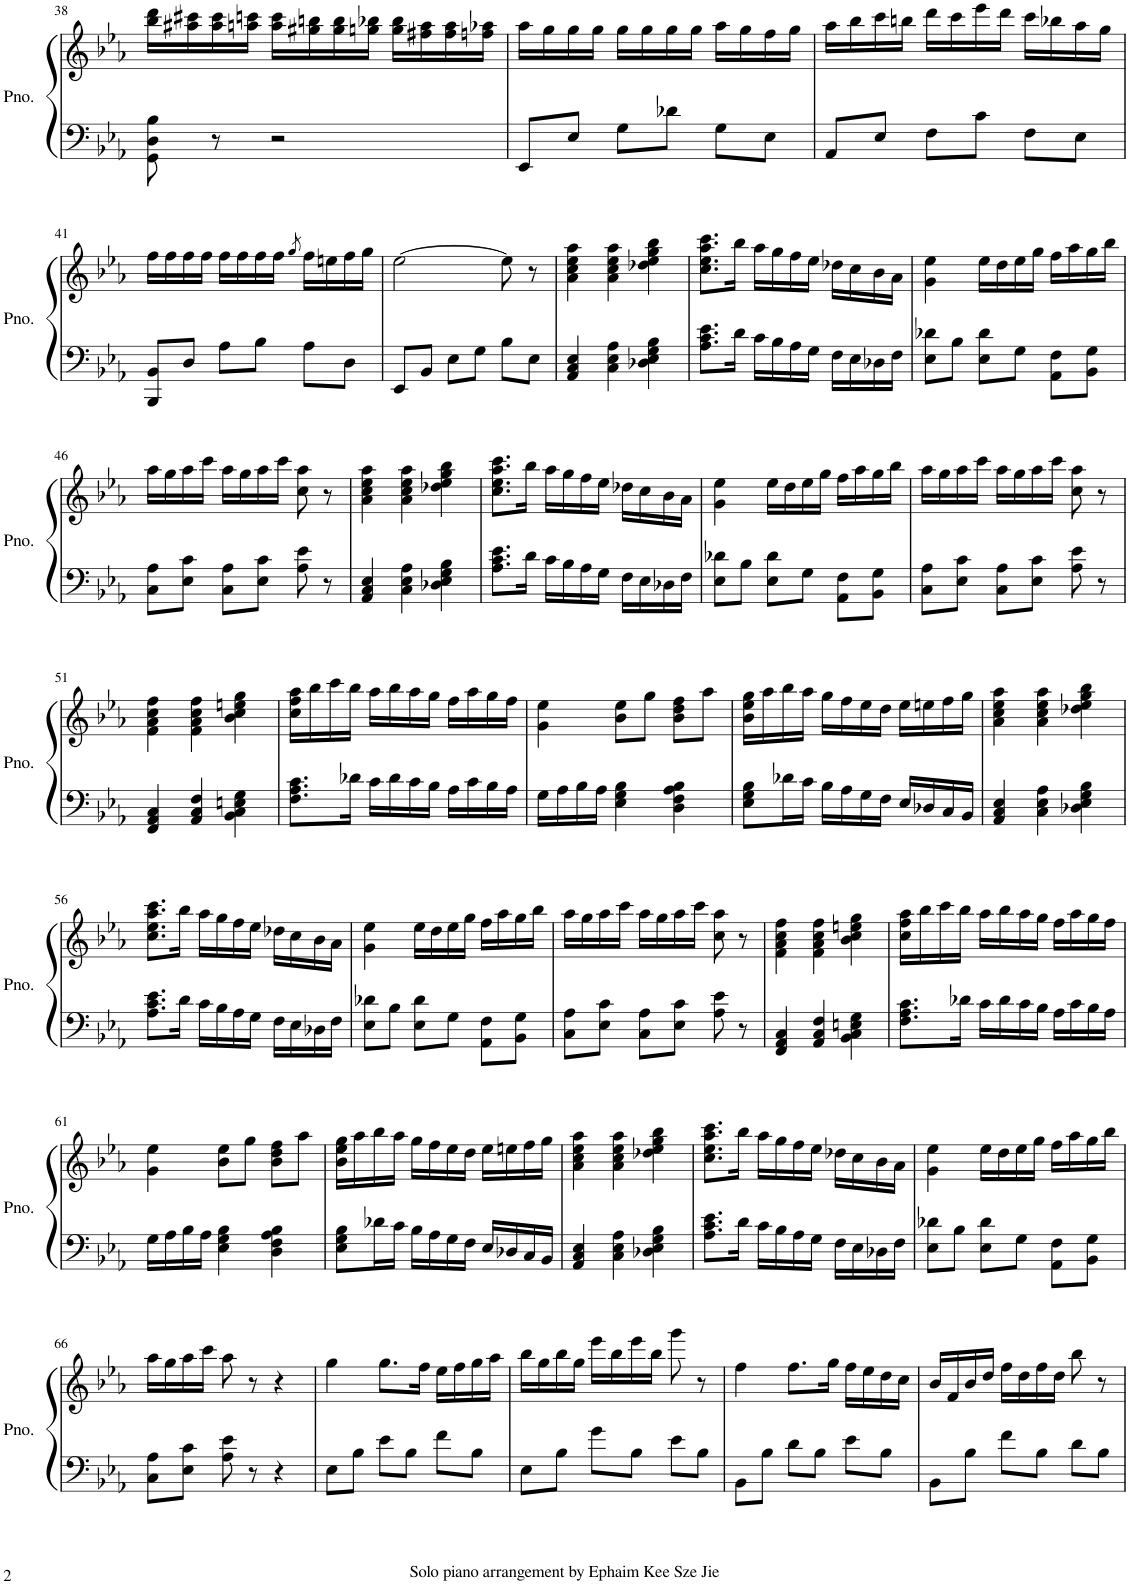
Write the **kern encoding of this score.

**kern	**kern
*part1	*part1
*staff2	*staff1
*I"Piano	*
*I'Pno.	*
!!LO:PB:g=z
*clefF4	*clefG2
*k[b-e-a-]	*k[b-e-a-]
*M3/4	*M3/4
=38	=38
8GG\ 8D\ 8B-\	16bb-\ 16ddd\LL
.	16aa#X\ 16ccc#X\
8r	16aa#\ 16ccc#\
.	16aan\ 16cccn\JJ
2r	16aa\ 16ccc\LL
.	16gg#X\ 16bbn\
.	16gg#\ 16bb\
.	16ggn\ 16bb-X\JJ
.	16gg\ 16bb-\LL
.	16ff#X\ 16aa\
.	16ff#\ 16aa\
.	16ffn\ 16aa-X\JJ
=39	=39
8EE-/L	16aa-\LL
.	16gg\
8E-/J	16gg\
.	16gg\JJ
8G\L	16gg\LL
.	16gg\
8d-X\J	16gg\
.	16gg\JJ
8G\L	16aa-\LL
.	16gg\
8E-\J	16ff\
.	16gg\JJ
=40	=40
8AA-/L	16aa-\LL
.	16bb-\
8E-/J	16ccc\
.	16bbn\JJ
8F\L	16ddd\LL
.	16ccc\
8c\J	16eee-\
.	16ddd\JJ
8F\L	16ccc\LL
.	16bb-X\
8E-\J	16aa-\
.	16gg\JJ
!!LO:LB:g=z
=41	=41
8BBB-/ 8BB-/L	16ff\LL
.	16ff\
8D/J	16ff\
.	16ff\JJ
8A-\L	16ff\LL
.	16ff\
8B-\J	16ff\
.	16ff\JJ
.	8qgg/
8A-\L	16ff\LL
.	16een\
8D\J	16ff\
.	16gg\JJ
=42	=42
8EE-/L	[2ee-\
8BB-/J	.
8E-\L	.
8G\J	.
8B-\L	8ee-\]
8E-\J	8r
=43	=43
4AA-/ 4C/ 4E-/	4a-\ 4cc\ 4ee-\ 4aa-\
4C\ 4E-\ 4A-\	4a-\ 4cc\ 4ee-\ 4aa-\
4D-X\ 4E-\ 4G\ 4B-\	4dd-X\ 4ee-\ 4gg\ 4bb-\
=44	=44
8.A-\ 8.c\ 8.e-\L	8.cc\ 8.ee-\ 8.aa-\ 8.ccc\L
16d\Jk	16bb-\Jk
16c\LL	16aa-\LL
16B-\	16gg\
16A-\	16ff\
16G\JJ	16ee-\JJ
16F\LL	16dd-X\LL
16E-\	16cc\
16D-X\	16b-\
16F\JJ	16a-\JJ
=45	=45
8E-\ 8d-X\L	4g\ 4ee-\
8B-\J	.
8E-\ 8d-\L	16ee-\LL
.	16dd\
8G\J	16ee-\
.	16gg\JJ
8AA-\ 8F\L	16ff\LL
.	16aa-\
8BB-\ 8G\J	16gg\
.	16bb-\JJ
!!LO:LB:g=z
=46	=46
8C\ 8A-\L	16aa-\LL
.	16gg\
8E-\ 8c\J	16aa-\
.	16ccc\JJ
8C\ 8A-\L	16aa-\LL
.	16gg\
8E-\ 8c\J	16aa-\
.	16ccc\JJ
8A-\ 8e-\	8cc\ 8aa-\
8r	8r
=47	=47
4AA-/ 4C/ 4E-/	4a-\ 4cc\ 4ee-\ 4aa-\
4C\ 4E-\ 4A-\	4a-\ 4cc\ 4ee-\ 4aa-\
4D-X\ 4E-\ 4G\ 4B-\	4dd-X\ 4ee-\ 4gg\ 4bb-\
=48	=48
8.A-\ 8.c\ 8.e-\L	8.cc\ 8.ee-\ 8.aa-\ 8.ccc\L
16d\Jk	16bb-\Jk
16c\LL	16aa-\LL
16B-\	16gg\
16A-\	16ff\
16G\JJ	16ee-\JJ
16F\LL	16dd-X\LL
16E-\	16cc\
16D-X\	16b-\
16F\JJ	16a-\JJ
=49	=49
8E-\ 8d-X\L	4g\ 4ee-\
8B-\J	.
8E-\ 8d-\L	16ee-\LL
.	16dd\
8G\J	16ee-\
.	16gg\JJ
8AA-\ 8F\L	16ff\LL
.	16aa-\
8BB-\ 8G\J	16gg\
.	16bb-\JJ
=50	=50
8C\ 8A-\L	16aa-\LL
.	16gg\
8E-\ 8c\J	16aa-\
.	16ccc\JJ
8C\ 8A-\L	16aa-\LL
.	16gg\
8E-\ 8c\J	16aa-\
.	16ccc\JJ
8A-\ 8e-\	8cc\ 8aa-\
8r	8r
!!LO:LB:g=z
=51	=51
4FF/ 4AA-/ 4C/	4f\ 4a-\ 4cc\ 4ff\
4AA-/ 4C/ 4F/	4f\ 4a-\ 4cc\ 4ff\
4BB-\ 4C\ 4En\ 4G\	4b-\ 4cc\ 4een\ 4gg\
=52	=52
8.F\ 8.A-\ 8.c\L	16cc\ 16ff\ 16aa-\LL
.	16bb-\
.	16ccc\
16d-X\Jk	16bb-\JJ
16c\LL	16aa-\LL
16d-\	16bb-\
16c\	16aa-\
16B-\JJ	16gg\JJ
16A-\LL	16ff\LL
16c\	16aa-\
16B-\	16gg\
16A-\JJ	16ff\JJ
=53	=53
16G\LL	4g\ 4ee-\
16A-\	.
16B-\	.
16A-\JJ	.
4E-\ 4G\ 4B-\	8b-\ 8ee-\L
.	8gg\J
4D\ 4F\ 4A-\ 4B-\	8b-\ 8dd\ 8ff\L
.	8aa-\J
=54	=54
8E-\ 8G\ 8B-\L	16b-\ 16ee-\ 16gg\LL
.	16aa-\
16d-X\L	16bb-\
16c\JJ	16aa-\JJ
16B-\LL	16gg\LL
16A-\	16ff\
16G\	16ee-\
16F\JJ	16dd\JJ
16E-/LL	16ee-\LL
16D-X/	16een\
16C/	16ff\
16BB-/JJ	16gg\JJ
=55	=55
4AA-/ 4C/ 4E-/	4a-\ 4cc\ 4ee-\ 4aa-\
4C\ 4E-\ 4A-\	4a-\ 4cc\ 4ee-\ 4aa-\
4D-X\ 4E-\ 4G\ 4B-\	4dd-X\ 4ee-\ 4gg\ 4bb-\
!!LO:LB:g=z
=56	=56
8.A-\ 8.c\ 8.e-\L	8.cc\ 8.ee-\ 8.aa-\ 8.ccc\L
16d\Jk	16bb-\Jk
16c\LL	16aa-\LL
16B-\	16gg\
16A-\	16ff\
16G\JJ	16ee-\JJ
16F\LL	16dd-X\LL
16E-\	16cc\
16D-X\	16b-\
16F\JJ	16a-\JJ
=57	=57
8E-\ 8d-X\L	4g\ 4ee-\
8B-\J	.
8E-\ 8d-\L	16ee-\LL
.	16dd\
8G\J	16ee-\
.	16gg\JJ
8AA-\ 8F\L	16ff\LL
.	16aa-\
8BB-\ 8G\J	16gg\
.	16bb-\JJ
=58	=58
8C\ 8A-\L	16aa-\LL
.	16gg\
8E-\ 8c\J	16aa-\
.	16ccc\JJ
8C\ 8A-\L	16aa-\LL
.	16gg\
8E-\ 8c\J	16aa-\
.	16ccc\JJ
8A-\ 8e-\	8cc\ 8aa-\
8r	8r
=59	=59
4FF/ 4AA-/ 4C/	4f\ 4a-\ 4cc\ 4ff\
4AA-/ 4C/ 4F/	4f\ 4a-\ 4cc\ 4ff\
4BB-\ 4C\ 4En\ 4G\	4b-\ 4cc\ 4een\ 4gg\
=60	=60
8.F\ 8.A-\ 8.c\L	16cc\ 16ff\ 16aa-\LL
.	16bb-\
.	16ccc\
16d-X\Jk	16bb-\JJ
16c\LL	16aa-\LL
16d-\	16bb-\
16c\	16aa-\
16B-\JJ	16gg\JJ
16A-\LL	16ff\LL
16c\	16aa-\
16B-\	16gg\
16A-\JJ	16ff\JJ
!!LO:LB:g=z
=61	=61
16G\LL	4g\ 4ee-\
16A-\	.
16B-\	.
16A-\JJ	.
4E-\ 4G\ 4B-\	8b-\ 8ee-\L
.	8gg\J
4D\ 4F\ 4A-\ 4B-\	8b-\ 8dd\ 8ff\L
.	8aa-\J
=62	=62
8E-\ 8G\ 8B-\L	16b-\ 16ee-\ 16gg\LL
.	16aa-\
16d-X\L	16bb-\
16c\JJ	16aa-\JJ
16B-\LL	16gg\LL
16A-\	16ff\
16G\	16ee-\
16F\JJ	16dd\JJ
16E-/LL	16ee-\LL
16D-X/	16een\
16C/	16ff\
16BB-/JJ	16gg\JJ
=63	=63
4AA-/ 4C/ 4E-/	4a-\ 4cc\ 4ee-\ 4aa-\
4C\ 4E-\ 4A-\	4a-\ 4cc\ 4ee-\ 4aa-\
4D-X\ 4E-\ 4G\ 4B-\	4dd-X\ 4ee-\ 4gg\ 4bb-\
=64	=64
8.A-\ 8.c\ 8.e-\L	8.cc\ 8.ee-\ 8.aa-\ 8.ccc\L
16d\Jk	16bb-\Jk
16c\LL	16aa-\LL
16B-\	16gg\
16A-\	16ff\
16G\JJ	16ee-\JJ
16F\LL	16dd-X\LL
16E-\	16cc\
16D-X\	16b-\
16F\JJ	16a-\JJ
=65	=65
8E-\ 8d-X\L	4g\ 4ee-\
8B-\J	.
8E-\ 8d-\L	16ee-\LL
.	16dd\
8G\J	16ee-\
.	16gg\JJ
8AA-\ 8F\L	16ff\LL
.	16aa-\
8BB-\ 8G\J	16gg\
.	16bb-\JJ
!!LO:LB:g=z
=66	=66
8C\ 8A-\L	16aa-\LL
.	16gg\
8E-\ 8c\J	16aa-\
.	16ccc\JJ
8A-\ 8e-\	8aa-\
8r	8r
4r	4r
=67	=67
8E-\L	4gg\
8B-\J	.
8e-\L	8.gg\L
8B-\J	.
.	16ff\Jk
8f\L	16ee-\LL
.	16ff\
8B-\J	16gg\
.	16aa-\JJ
=68	=68
8E-\L	16bb-\LL
.	16gg\
8B-\J	16bb-\
.	16gg\JJ
8g\L	16eee-\LL
.	16bb-\
8B-\J	16eee-\
.	16bb-\JJ
8e-\L	8ggg\
8B-\J	8r
=69	=69
8BB-\L	4ff\
8B-\J	.
8d\L	8.ff\L
8B-\J	.
.	16gg\Jk
8e-\L	16ff\LL
.	16ee-\
8B-\J	16dd\
.	16cc\JJ
=70	=70
8BB-\L	16b-/LL
.	16f/
8B-\J	16b-/
.	16dd/JJ
8f\L	16ff\LL
.	16dd\
8B-\J	16ff\
.	16dd\JJ
8d\L	8bb-\
8B-\J	8r
=	=
*-	*-
